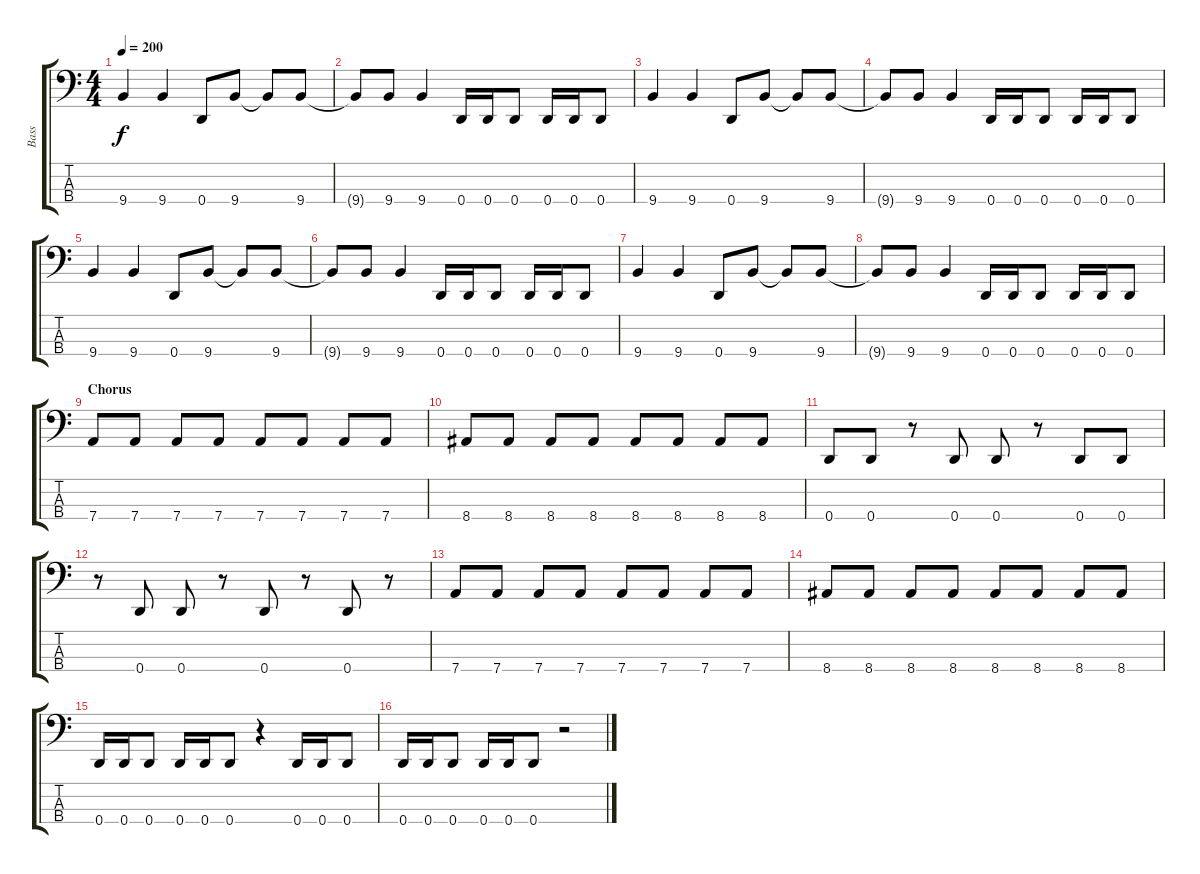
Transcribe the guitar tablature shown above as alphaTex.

\track ("Bass" "Bass") {instrument electricbasspick}
\staff {score tabs}
\tuning (F2 C2 G1 D1) {hide}
\ts (4 4)
\tempo 200
\clef f4
\ks c
9.4.4{dy f} 9.4.4 0.4.8 9.4.8 9.4{t}.8 9.4.8 |
9.4{t}.8 9.4.8 9.4.4 0.4.16 0.4.16 0.4.8 0.4.16 0.4.16 0.4.8 |
9.4.4 9.4.4 0.4.8 9.4.8 9.4{t}.8 9.4.8 |
9.4{t}.8 9.4.8 9.4.4 0.4.16 0.4.16 0.4.8 0.4.16 0.4.16 0.4.8 |
9.4.4 9.4.4 0.4.8 9.4.8 9.4{t}.8 9.4.8 |
9.4{t}.8 9.4.8 9.4.4 0.4.16 0.4.16 0.4.8 0.4.16 0.4.16 0.4.8 |
9.4.4 9.4.4 0.4.8 9.4.8 9.4{t}.8 9.4.8 |
9.4{t}.8 9.4.8 9.4.4 0.4.16 0.4.16 0.4.8 0.4.16 0.4.16 0.4.8 |
\section ("" "Chorus")
7.4.8 7.4.8 7.4.8 7.4.8 7.4.8 7.4.8 7.4.8 7.4.8 |
8.4.8 8.4.8 8.4.8 8.4.8 8.4.8 8.4.8 8.4.8 8.4.8 |
0.4.8 0.4.8 r.8 0.4.8 0.4.8 r.8 0.4.8 0.4.8 |
r.8 0.4.8 0.4.8 r.8 0.4.8 r.8 0.4.8 r.8 |
7.4.8 7.4.8 7.4.8 7.4.8 7.4.8 7.4.8 7.4.8 7.4.8 |
8.4.8 8.4.8 8.4.8 8.4.8 8.4.8 8.4.8 8.4.8 8.4.8 |
0.4.16 0.4.16 0.4.8 0.4.16 0.4.16 0.4.8 r.4 0.4.16 0.4.16 0.4.8 |
0.4.16 0.4.16 0.4.8 0.4.16 0.4.16 0.4.8 r.2
